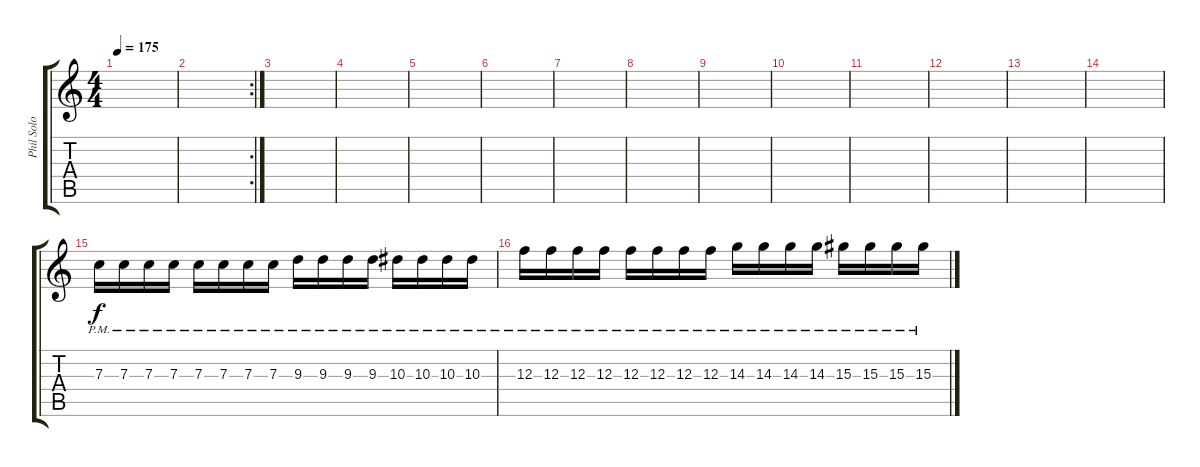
\track ("Phil Solo" "Phil Solo") {instrument distortionguitar}
\staff {score tabs}
\tuning (D4 A3 F3 C3 G2 C2) {hide}
\ts (4 4)
\tempo 175
\clef g2
\ks c
|
\rc 2
|
|
|
|
|
|
|
|
|
|
|
|
|
7.3{pm}.16{volume 13} 7.3{pm}.16 7.3{pm}.16 7.3{pm}.16 7.3{pm}.16 7.3{pm}.16 7.3{pm}.16 7.3{pm}.16 9.3{pm}.16 9.3{pm}.16 9.3{pm}.16 9.3{pm}.16 10.3{pm}.16 10.3{pm}.16 10.3{pm}.16 10.3{pm}.16 |
12.3{pm}.16 12.3{pm}.16 12.3{pm}.16 12.3{pm}.16 12.3{pm}.16 12.3{pm}.16 12.3{pm}.16 12.3{pm}.16 14.3{pm}.16 14.3{pm}.16 14.3{pm}.16 14.3{pm}.16 15.3{pm}.16 15.3{pm}.16 15.3{pm}.16 15.3{pm}.16
